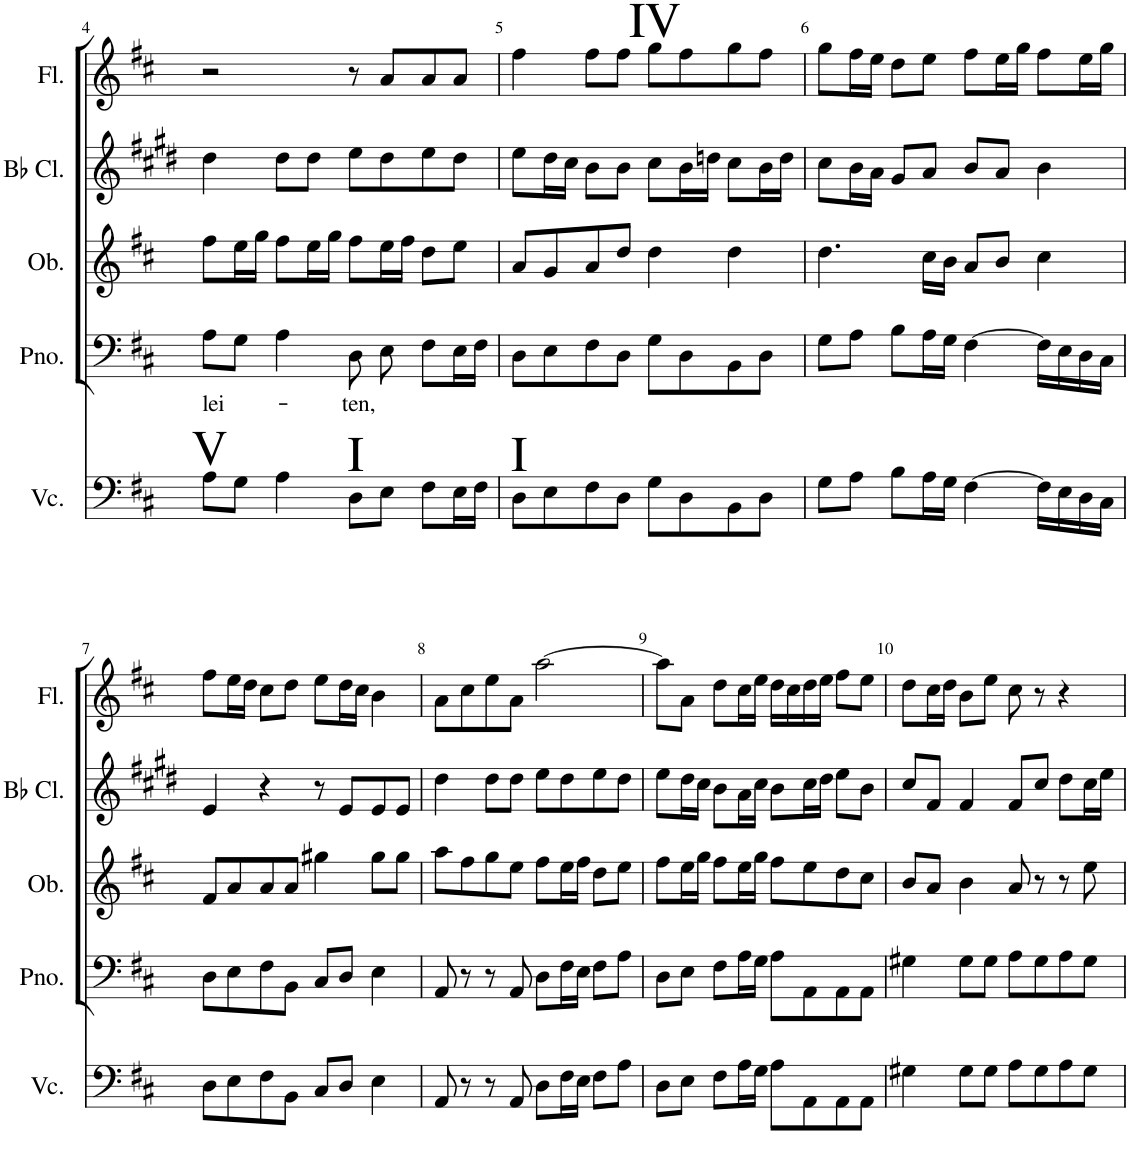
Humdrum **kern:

**kern	**harte	**kern	**text	**kern	**kern	**kern	**harte
*part5	*part5	*part4	*part4	*part3	*part2	*part1	*part1
*staff5	*	*staff4	*staff4	*staff3	*staff2	*staff1	*
*I"Violoncello	*	*I"Piano	*	*I"Oboe	*I"Bb Clarinet	*I"Flute	*
*I'Vc.	*	*I'Pno.	*	*I'Ob.	*I'Bb Cl.	*I'Fl.	*
!!LO:PB:g=z
*clefF4	*	*clefF4	*	*clefG2	*clefG2	*clefG2	*
*	*	*	*	*	*Trd1c2	*	*
*k[f#c#]	*	*k[f#c#]	*	*k[f#c#]	*k[f#c#g#d#]	*k[f#c#]	*
*M4/4	*	*M4/4	*	*M4/4	*M4/4	*M4/4	*
=4	=4	=4	=4	=4	=4	=4	=4
!	!LO:H:kt=V	!	!LO:LY:b	!	!	!	!
8A\L	N	8A\L	lei-	8ff#\L	4dd#\	2r	.
8G\J	.	8G\J	.	16ee\L	.	.	.
.	.	.	.	16gg\JJ	.	.	.
4A\	.	4A\	.	8ff#\L	8dd#\L	.	.
.	.	.	.	16ee\L	8dd#\J	.	.
.	.	.	.	16gg\JJ	.	.	.
!	!LO:H:kt=I	!	!LO:LY:b	!	!	!	!
8D\L	N	8D\	-ten,	8ff#\L	8ee\L	8r	.
8E\J	.	8E\	.	16ee\L	8dd#\	8a/L	.
.	.	.	.	16ff#\JJ	.	.	.
8F#\L	.	8F#\L	.	8dd\L	8ee\	8a/	.
16E\L	.	16E\L	.	8ee\J	8dd#\J	8a/J	.
16F#\JJ	.	16F#\JJ	.	.	.	.	.
=5	=5	=5	=5	=5	=5	=5	=5
!	!LO:H:kt=I	!	!	!	!	!	!
8D\L	N	8D\L	.	8a/L	8ee\L	4ff#\	.
8E\	.	8E\	.	8g/	16dd#\L	.	.
.	.	.	.	.	16cc#\JJ	.	.
8F#\	.	8F#\	.	8a/	8b\L	8ff#\L	.
8D\J	.	8D\J	.	8dd/J	8b\J	8ff#\J	.
!	!	!	!	!	!	!	!LO:H:kt=IV
8G\L	.	8G\L	.	4dd\	8cc#\L	8gg\L	N
8D\	.	8D\	.	.	16b\L	8ff#\	.
.	.	.	.	.	16ddn\JJ	.	.
8BB\	.	8BB\	.	4dd\	8cc#\L	8gg\	.
8D\J	.	8D\J	.	.	16b\L	8ff#\J	.
.	.	.	.	.	16dd\JJ	.	.
=6	=6	=6	=6	=6	=6	=6	=6
8G\L	.	8G\L	.	4.dd\	8cc#\L	8gg\L	.
8A\J	.	8A\J	.	.	16b\L	16ff#\L	.
.	.	.	.	.	16a\JJ	16ee\JJ	.
8B\L	.	8B\L	.	.	8g#/L	8dd\L	.
16A\L	.	16A\L	.	16cc#\LL	8a/J	8ee\J	.
16G\JJ	.	16G\JJ	.	16b\JJ	.	.	.
[4F#\	.	[4F#\	.	8a/L	8b/L	8ff#\L	.
.	.	.	.	8b/J	8a/J	16ee\L	.
.	.	.	.	.	.	16gg\JJ	.
16F#\LL]	.	16F#\LL]	.	4cc#\	4b\	8ff#\L	.
16E\	.	16E\	.	.	.	.	.
16D\	.	16D\	.	.	.	16ee\L	.
16C#\JJ	.	16C#\JJ	.	.	.	16gg\JJ	.
!!LO:LB:g=z
=7	=7	=7	=7	=7	=7	=7	=7
8D\L	.	8D\L	.	8f#/L	4e/	8ff#\L	.
8E\	.	8E\	.	8a/	.	16ee\L	.
.	.	.	.	.	.	16dd\JJ	.
8F#\	.	8F#\	.	8a/	4r	8cc#\L	.
8BB\J	.	8BB\J	.	8a/J	.	8dd\J	.
8C#/L	.	8C#/L	.	4gg#X\	8r	8ee\L	.
8D/J	.	8D/J	.	.	8e/L	16dd\L	.
.	.	.	.	.	.	16cc#\JJ	.
4E\	.	4E\	.	8gg#\L	8e/	4b\	.
.	.	.	.	8gg#\J	8e/J	.	.
=8	=8	=8	=8	=8	=8	=8	=8
8AA/	.	8AA/	.	8aa\L	4dd#\	8a\L	.
8r	.	8r	.	8ff#\	.	8cc#\	.
8r	.	8r	.	8gg\	8dd#\L	8ee\	.
8AA/	.	8AA/	.	8ee\J	8dd#\J	8a\J	.
8D\L	.	8D\L	.	8ff#\L	8ee\L	[2aa\	.
16F#\L	.	16F#\L	.	16ee\L	8dd#\	.	.
16E\JJ	.	16E\JJ	.	16ff#\JJ	.	.	.
8F#\L	.	8F#\L	.	8dd\L	8ee\	.	.
8A\J	.	8A\J	.	8ee\J	8dd#\J	.	.
=9	=9	=9	=9	=9	=9	=9	=9
8D\L	.	8D\L	.	8ff#\L	8ee\L	8aa\L]	.
8E\J	.	8E\J	.	16ee\L	16dd#\L	8a\J	.
.	.	.	.	16gg\JJ	16cc#\JJ	.	.
8F#\L	.	8F#\L	.	8ff#\L	8b\L	8dd\L	.
16A\L	.	16A\L	.	16ee\L	16a\L	16cc#\L	.
16G\JJ	.	16G\JJ	.	16gg\JJ	16cc#\JJ	16ee\JJ	.
8A\L	.	8A\L	.	8ff#\L	8b\L	16dd\LL	.
.	.	.	.	.	.	16cc#\	.
8AA\	.	8AA\	.	8ee\	16cc#\L	16dd\	.
.	.	.	.	.	16dd#\JJ	16ee\JJ	.
8AA\	.	8AA\	.	8dd\	8ee\L	8ff#\L	.
8AA\J	.	8AA\J	.	8cc#\J	8b\J	8ee\J	.
=10	=10	=10	=10	=10	=10	=10	=10
4G#X\	.	4G#X\	.	8b/L	8cc#/L	8dd\L	.
.	.	.	.	8a/J	8f#/J	16cc#\L	.
.	.	.	.	.	.	16dd\JJ	.
8G#\L	.	8G#\L	.	4b\	4f#/	8b\L	.
8G#\J	.	8G#\J	.	.	.	8ee\J	.
8A\L	.	8A\L	.	8a/	8f#/L	8cc#\	.
8G#\	.	8G#\	.	8r	8cc#/J	8r	.
8A\	.	8A\	.	8r	8dd#\L	4r	.
8G#\J	.	8G#\J	.	8ee\	16cc#\L	.	.
.	.	.	.	.	16ee\JJ	.	.
=	=	=	=	=	=	=	=
*-	*-	*-	*-	*-	*-	*-	*-
